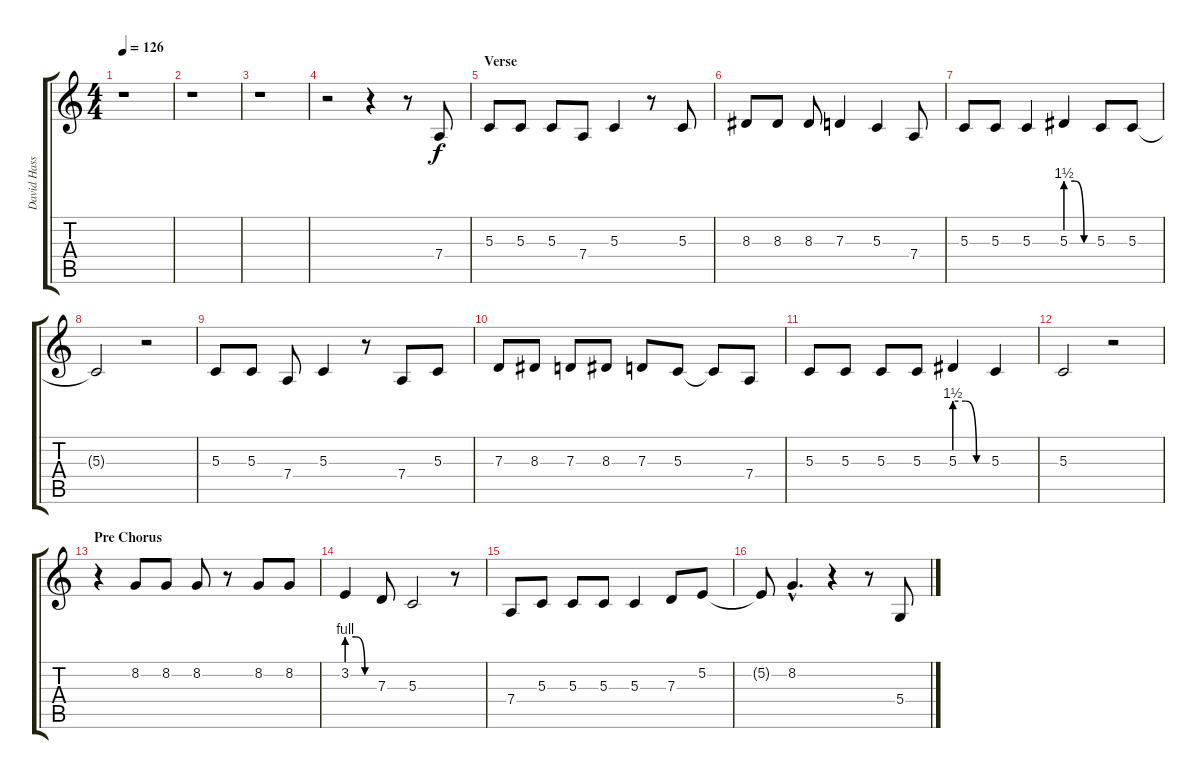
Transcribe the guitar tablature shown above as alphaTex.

\track ("David Hasselhoff" "David Hass") {instrument lead2sawtooth}
\staff {score tabs}
\tuning (E4 B3 G3 D3 A2 E2) {hide}
\ts (4 4)
\tempo 126
\clef g2
\ks c
r.1{dy f} |
r.1 |
r.1 |
r.2 r.4 r.8 7.4.8 |
\section ("" "Verse")
5.3.8 5.3.8 5.3.8 7.4.8 5.3.4 r.8 5.3.8 |
8.3.8 8.3.8 8.3.8 7.3.4 5.3.4 7.4.8 |
5.3.8 5.3.8 5.3.4 5.3{be (custom 0 6 20 6 40 0 60 0)}.4 5.3.8 5.3.8 |
5.3{t}.2 r.2 |
5.3.8 5.3.8 7.4.8 5.3.4 r.8 7.4.8 5.3.8 |
7.3.8 8.3.8 7.3.8 8.3.8 7.3.8 5.3.8 5.3{t}.8 7.4.8 |
5.3.8 5.3.8 5.3.8 5.3.8 5.3{be (custom 0 6 20 6 40 0 60 0)}.4 5.3.4 |
5.3.2 r.2 |
\section ("" "Pre Chorus")
r.4 8.2.8 8.2.8 8.2.8 r.8 8.2.8 8.2.8 |
3.2{be (custom 0 4 20 4 40 0 60 0)}.4 7.3.8 5.3.2 r.8 |
7.4.8 5.3.8 5.3.8 5.3.8 5.3.4 7.3.8 5.2.8 |
5.2{t}.8 8.2{hac}.4{d} r.4 r.8 5.4.8
